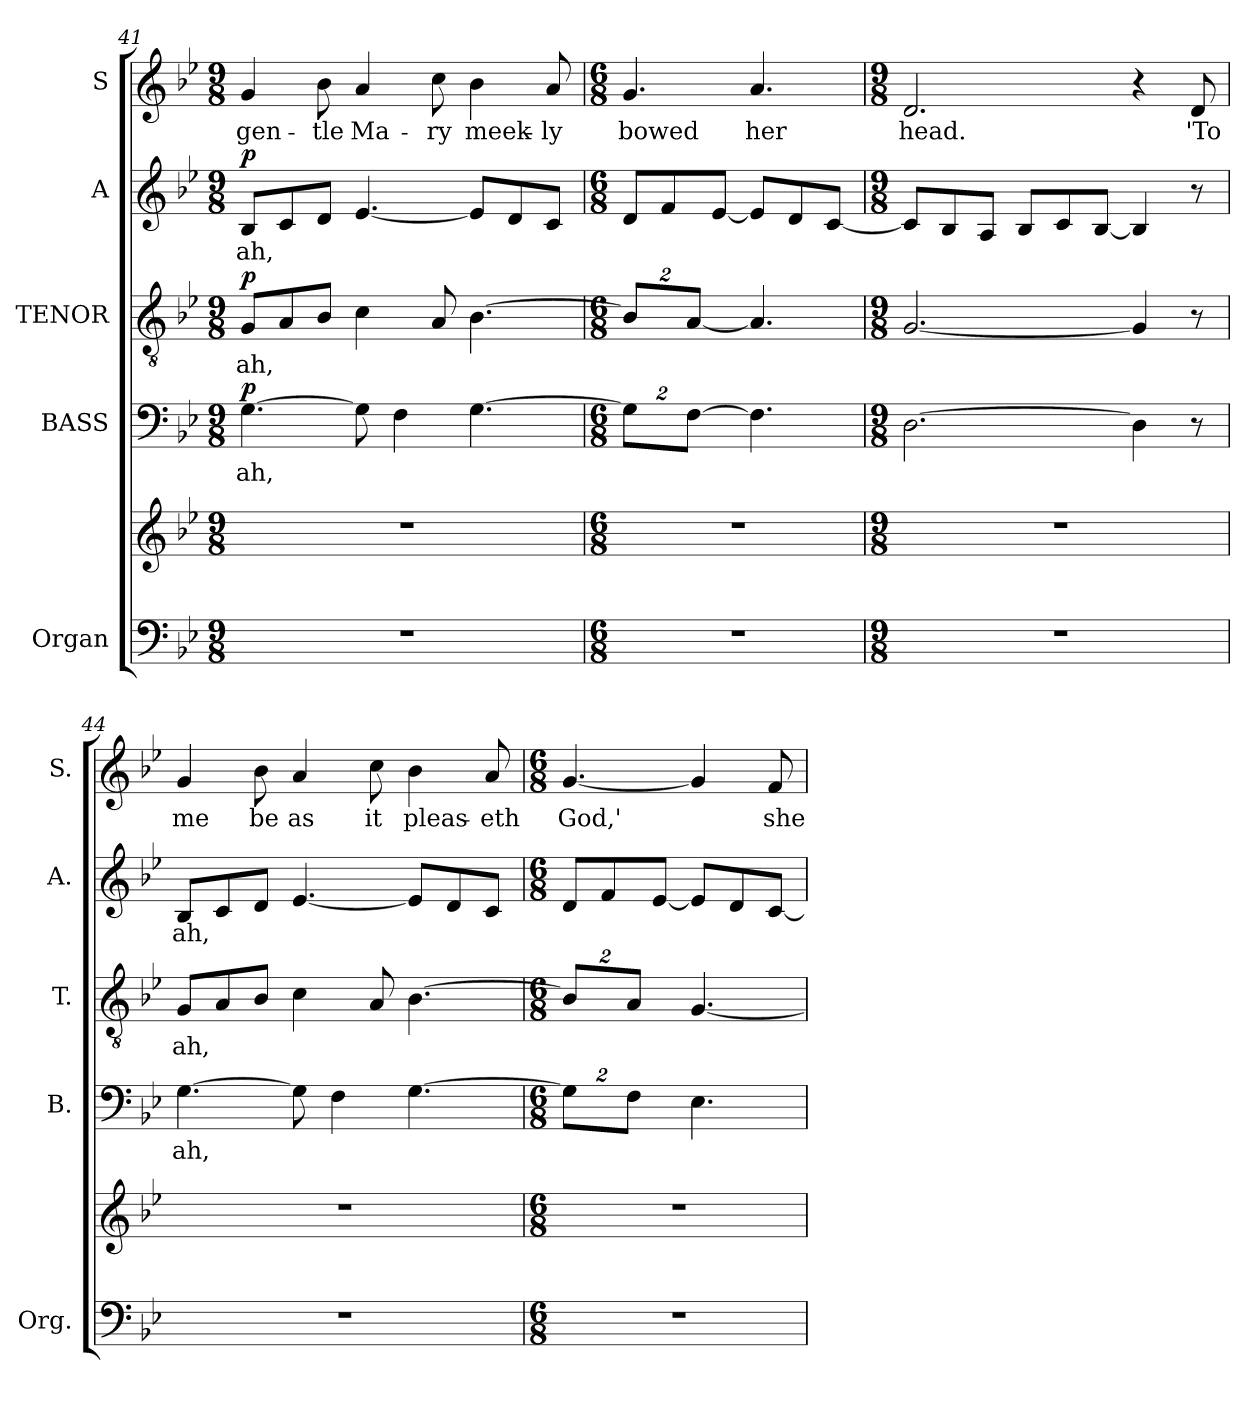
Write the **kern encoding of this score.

**kern	**kern	**kern	**text	**dynam	**kern	**text	**dynam	**kern	**text	**dynam	**kern	**text
*part5	*part5	*part4	*part4	*part4	*part3	*part3	*part3	*part2	*part2	*part2	*part1	*part1
*staff6	*staff5	*staff4	*staff4	*staff4	*staff3	*staff3	*staff3	*staff2	*staff2	*staff2	*staff1	*staff1
*I"Organ	*	*I"BASS	*	*	*I"TENOR	*	*	*I"A	*	*	*I"S	*
*I'Org.	*	*I'B.	*	*	*I'T.	*	*	*I'A.	*	*	*I'S.	*
*clefF4	*clefG2	*clefF4	*	*	*clefGv2	*	*	*clefG2	*	*	*clefG2	*
*	*	*	*	*	*ITrd7c12	*	*	*	*	*	*	*
*k[b-e-]	*k[b-e-]	*k[b-e-]	*	*	*k[b-e-]	*	*	*k[b-e-]	*	*	*k[b-e-]	*
*B-:	*B-:	*B-:	*	*	*B-:	*	*	*B-:	*	*	*B-:	*
*M9/8	*M9/8	*M9/8	*	*	*M9/8	*	*	*M9/8	*	*	*M9/8	*
=41	=41	=41	=41	=41	=41	=41	=41	=41	=41	=41	=41	=41
!LO:N:vis=1	!LO:N:vis=1	!	!	!	!	!	!	!	!	!	!	!
!	!	!	!LO:LY:b:color=#000000	!	!	!	!	!	!	!	!	!
!	!	!	!	!	!	!LO:LY:b:color=#000000	!	!	!	!	!	!
!	!	!	!	!	!	!	!	!	!LO:LY:b:color=#000000	!	!	!
!	!	!	!	!	!	!	!	!	!	!	!	!LO:LY:b:color=#000000
8%9r	8%9r	[4.Gi\	ah,	p	8GGi/L	ah,	p	8B-i/L	ah,	p	4gi/	gen-
.	.	.	.	.	8AAi/	.	.	8ci/	.	.	.	.
!	!	!	!	!	!	!	!	!	!	!	!	!LO:LY:b:color=#000000
.	.	.	.	.	8BB-i/J	.	.	8di/J	.	.	8b-i\	-tle
!	!	!	!	!	!	!	!	!	!	!	!	!LO:LY:b:color=#000000
.	.	8Gi\]	.	.	4Ci\	.	.	[4.e-i/	.	.	4ai/	Ma-
.	.	4Fi\	.	.	.	.	.	.	.	.	.	.
!	!	!	!	!	!	!	!	!	!	!	!	!LO:LY:b:color=#000000
.	.	.	.	.	8AAi/	.	.	.	.	.	8cci\	-ry
!	!	!	!	!	!	!	!	!	!	!	!	!LO:LY:b:color=#000000
.	.	[4.Gi\	.	.	[4.BB-i\	.	.	8e-i/L]	.	.	4b-i\	meek-
.	.	.	.	.	.	.	.	8di/	.	.	.	.
!	!	!	!	!	!	!	!	!	!	!	!	!LO:LY:b:color=#000000
.	.	.	.	.	.	.	.	8ci/J	.	.	8ai/	-ly
=42	=42	=42	=42	=42	=42	=42	=42	=42	=42	=42	=42	=42
*M6/8	*M6/8	*M6/8	*	*	*M6/8	*	*	*M6/8	*	*	*M6/8	*
!LO:N:vis=1	!LO:N:vis=1	!	!	!	!	!	!	!	!	!	!	!
*	*	*Xbrackettup	*	*	*Xbrackettup	*	*	*	*	*	*	*
!	!	!	!	!	!	!	!	!	!	!	!	!LO:LY:b:color=#000000
2.r	2.r	16%3Gi\L]	.	.	16%3BB-i/L]	.	.	8di/L	.	.	4.gi/	bowed
.	.	.	.	.	.	.	.	8fi/	.	.	.	.
.	.	[16%3Fi\J	.	.	[16%3AAi/J	.	.	.	.	.	.	.
.	.	.	.	.	.	.	.	[8e-i/J	.	.	.	.
!	!	!	!	!	!	!	!	!	!	!	!	!LO:LY:b:color=#000000
.	.	4.Fi\]	.	.	4.AAi/]	.	.	8e-i/L]	.	.	4.ai/	her
.	.	.	.	.	.	.	.	8di/	.	.	.	.
.	.	.	.	.	.	.	.	[8ci/J	.	.	.	.
=43	=43	=43	=43	=43	=43	=43	=43	=43	=43	=43	=43	=43
*M9/8	*M9/8	*M9/8	*	*	*M9/8	*	*	*M9/8	*	*	*M9/8	*
!LO:N:vis=1	!LO:N:vis=1	!	!	!	!	!	!	!	!	!	!	!
!	!	!	!	!	!	!	!	!	!	!	!	!LO:LY:b:color=#000000
8%9r	8%9r	[2.Di\	.	.	[2.GGi/	.	.	8ci/L]	.	.	2.di/	head.
.	.	.	.	.	.	.	.	8B-i/	.	.	.	.
.	.	.	.	.	.	.	.	8Ai/J	.	.	.	.
.	.	.	.	.	.	.	.	8B-i/L	.	.	.	.
.	.	.	.	.	.	.	.	8ci/	.	.	.	.
.	.	.	.	.	.	.	.	[8B-i/J	.	.	.	.
.	.	4Di\]	.	.	4GGi/]	.	.	4B-i/]	.	.	4r	.
!	!	!	!	!	!	!	!	!	!	!	!	!LO:LY:b:color=#000000
.	.	8r	.	.	8r	.	.	8r	.	.	8di/	'To
!!LO:LB:g=z
=44	=44	=44	=44	=44	=44	=44	=44	=44	=44	=44	=44	=44
!LO:N:vis=1	!LO:N:vis=1	!	!	!	!	!	!	!	!	!	!	!
!	!	!	!LO:LY:b:color=#000000	!	!	!	!	!	!	!	!	!
!	!	!	!	!	!	!LO:LY:b:color=#000000	!	!	!	!	!	!
!	!	!	!	!	!	!	!	!	!LO:LY:b:color=#000000	!	!	!
!	!	!	!	!	!	!	!	!	!	!	!	!LO:LY:b:color=#000000
8%9r	8%9r	[4.Gi\	ah,	.	8GGi/L	ah,	.	8B-i/L	ah,	.	4gi/	me
.	.	.	.	.	8AAi/	.	.	8ci/	.	.	.	.
!	!	!	!	!	!	!	!	!	!	!	!	!LO:LY:b:color=#000000
.	.	.	.	.	8BB-i/J	.	.	8di/J	.	.	8b-i\	be
!	!	!	!	!	!	!	!	!	!	!	!	!LO:LY:b:color=#000000
.	.	8Gi\]	.	.	4Ci\	.	.	[4.e-i/	.	.	4ai/	as
.	.	4Fi\	.	.	.	.	.	.	.	.	.	.
!	!	!	!	!	!	!	!	!	!	!	!	!LO:LY:b:color=#000000
.	.	.	.	.	8AAi/	.	.	.	.	.	8cci\	it
!	!	!	!	!	!	!	!	!	!	!	!	!LO:LY:b:color=#000000
.	.	[4.Gi\	.	.	[4.BB-i\	.	.	8e-i/L]	.	.	4b-i\	pleas-
.	.	.	.	.	.	.	.	8di/	.	.	.	.
!	!	!	!	!	!	!	!	!	!	!	!	!LO:LY:b:color=#000000
.	.	.	.	.	.	.	.	8ci/J	.	.	8ai/	-eth
=45	=45	=45	=45	=45	=45	=45	=45	=45	=45	=45	=45	=45
*M6/8	*M6/8	*M6/8	*	*	*M6/8	*	*	*M6/8	*	*	*M6/8	*
!LO:N:vis=1	!LO:N:vis=1	!	!	!	!	!	!	!	!	!	!	!
!	!	!	!	!	!	!	!	!	!	!	!	!LO:LY:b:color=#000000
2.r	2.r	16%3Gi\L]	.	.	16%3BB-i/L]	.	.	8di/L	.	.	[4.gi/	God,'
.	.	.	.	.	.	.	.	8fi/	.	.	.	.
.	.	16%3Fi\J	.	.	16%3AAi/J	.	.	.	.	.	.	.
.	.	.	.	.	.	.	.	[8e-i/J	.	.	.	.
.	.	4.E-i\	.	.	[4.GGi/	.	.	8e-i/L]	.	.	4gi/]	.
.	.	.	.	.	.	.	.	8di/	.	.	.	.
!	!	!	!	!	!	!	!	!	!	!	!	!LO:LY:b:color=#000000
.	.	.	.	.	.	.	.	[8ci/J	.	.	8fi/	she
=	=	=	=	=	=	=	=	=	=	=	=	=
*-	*-	*-	*-	*-	*-	*-	*-	*-	*-	*-	*-	*-
